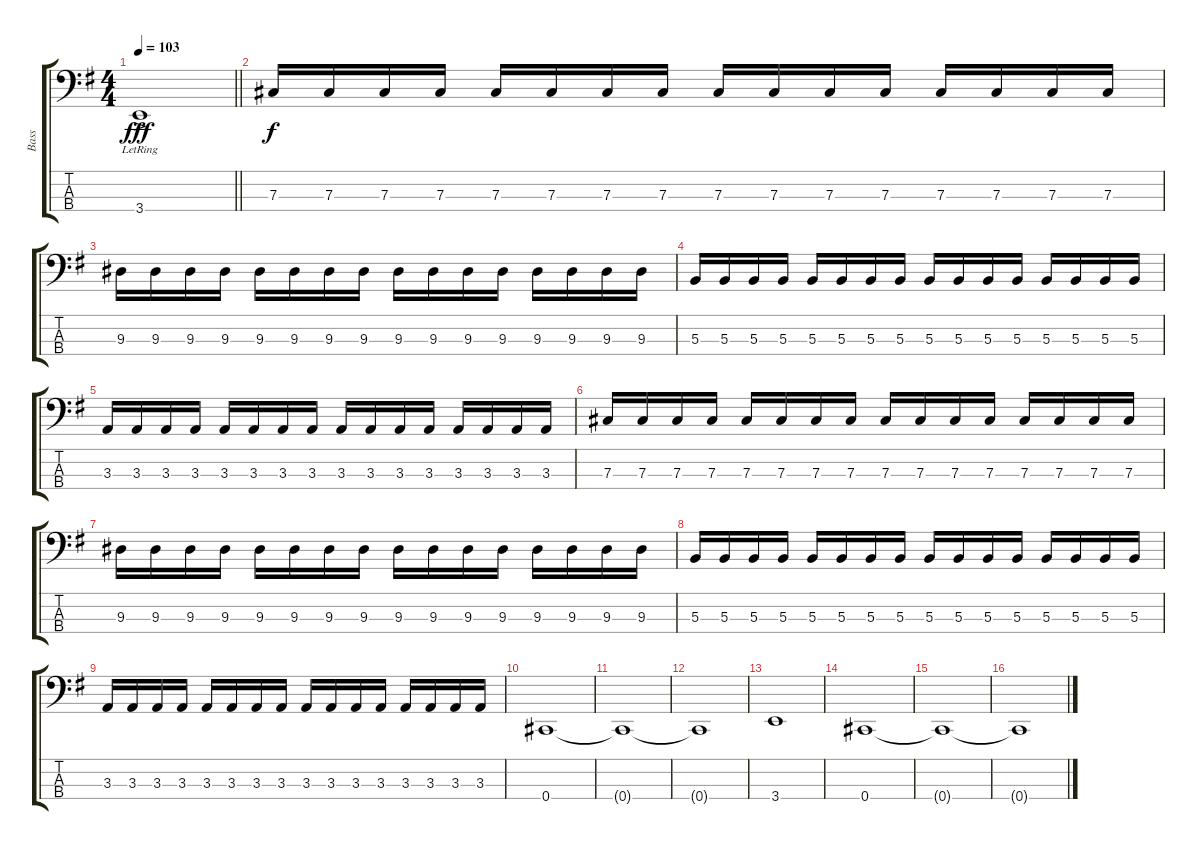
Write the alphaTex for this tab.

\track ("Bass" "Bass") {instrument electricbasspick}
\staff {score tabs}
\tuning (E2 B1 Gb1 Db1) {hide}
\ts (4 4)
\tempo 103
\clef f4
\barLineRight lightlight
\ks eminor
3.4{ac lr}.1{dy fff} |
7.3.16{dy f} 7.3.16 7.3.16 7.3.16 7.3.16 7.3.16 7.3.16 7.3.16 7.3.16 7.3.16 7.3.16 7.3.16 7.3.16 7.3.16 7.3.16 7.3.16 |
9.3.16 9.3.16 9.3.16 9.3.16 9.3.16 9.3.16 9.3.16 9.3.16 9.3.16 9.3.16 9.3.16 9.3.16 9.3.16 9.3.16 9.3.16 9.3.16 |
5.3.16 5.3.16 5.3.16 5.3.16 5.3.16 5.3.16 5.3.16 5.3.16 5.3.16 5.3.16 5.3.16 5.3.16 5.3.16 5.3.16 5.3.16 5.3.16 |
3.3.16 3.3.16 3.3.16 3.3.16 3.3.16 3.3.16 3.3.16 3.3.16 3.3.16 3.3.16 3.3.16 3.3.16 3.3.16 3.3.16 3.3.16 3.3.16 |
7.3.16 7.3.16 7.3.16 7.3.16 7.3.16 7.3.16 7.3.16 7.3.16 7.3.16 7.3.16 7.3.16 7.3.16 7.3.16 7.3.16 7.3.16 7.3.16 |
9.3.16 9.3.16 9.3.16 9.3.16 9.3.16 9.3.16 9.3.16 9.3.16 9.3.16 9.3.16 9.3.16 9.3.16 9.3.16 9.3.16 9.3.16 9.3.16 |
5.3.16 5.3.16 5.3.16 5.3.16 5.3.16 5.3.16 5.3.16 5.3.16 5.3.16 5.3.16 5.3.16 5.3.16 5.3.16 5.3.16 5.3.16 5.3.16 |
3.3.16 3.3.16 3.3.16 3.3.16 3.3.16 3.3.16 3.3.16 3.3.16 3.3.16 3.3.16 3.3.16 3.3.16 3.3.16 3.3.16 3.3.16 3.3.16 |
0.4.1 |
0.4{t}.1 |
0.4{t}.1 |
3.4.1 |
0.4.1 |
0.4{t}.1 |
0.4{t}.1
